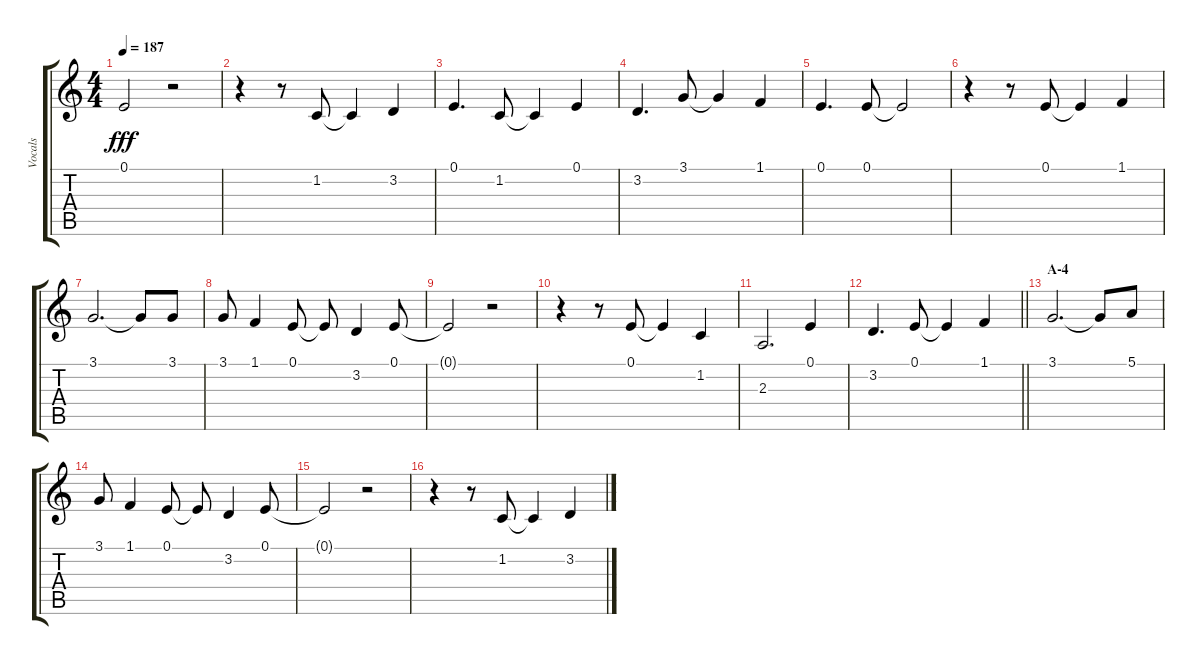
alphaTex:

\track ("Vocals" "Vocals") {instrument voiceoohs}
\staff {score tabs}
\tuning (E4 B3 G3 D3 A2 E2) {hide}
\ts (4 4)
\tempo 187
\clef g2
\ks c
0.1{t}.2{dy fff} r.2 |
r.4 r.8 1.2.8 1.2{t}.4 3.2.4 |
0.1.4{d} 1.2.8 1.2{t}.4 0.1.4 |
3.2.4{d} 3.1.8 3.1{t}.4 1.1.4 |
0.1.4{d} 0.1.8 0.1{t}.2 |
r.4 r.8 0.1.8 0.1{t}.4 1.1.4 |
3.1.2{d} 3.1{t}.8 3.1.8 |
3.1.8 1.1.4 0.1.8 0.1{t}.8 3.2.4 0.1.8 |
0.1{t}.2 r.2 |
r.4 r.8 0.1.8 0.1{t}.4 1.2.4 |
2.3.2{d} 0.1.4 |
\barLineRight lightlight
3.2.4{d} 0.1.8 0.1{t}.4 1.1.4 |
\section ("" "A-4")
3.1.2{d} 3.1{t}.8 5.1.8 |
3.1.8 1.1.4 0.1.8 0.1{t}.8 3.2.4 0.1.8 |
0.1{t}.2 r.2 |
r.4 r.8 1.2.8 1.2{t}.4 3.2.4
